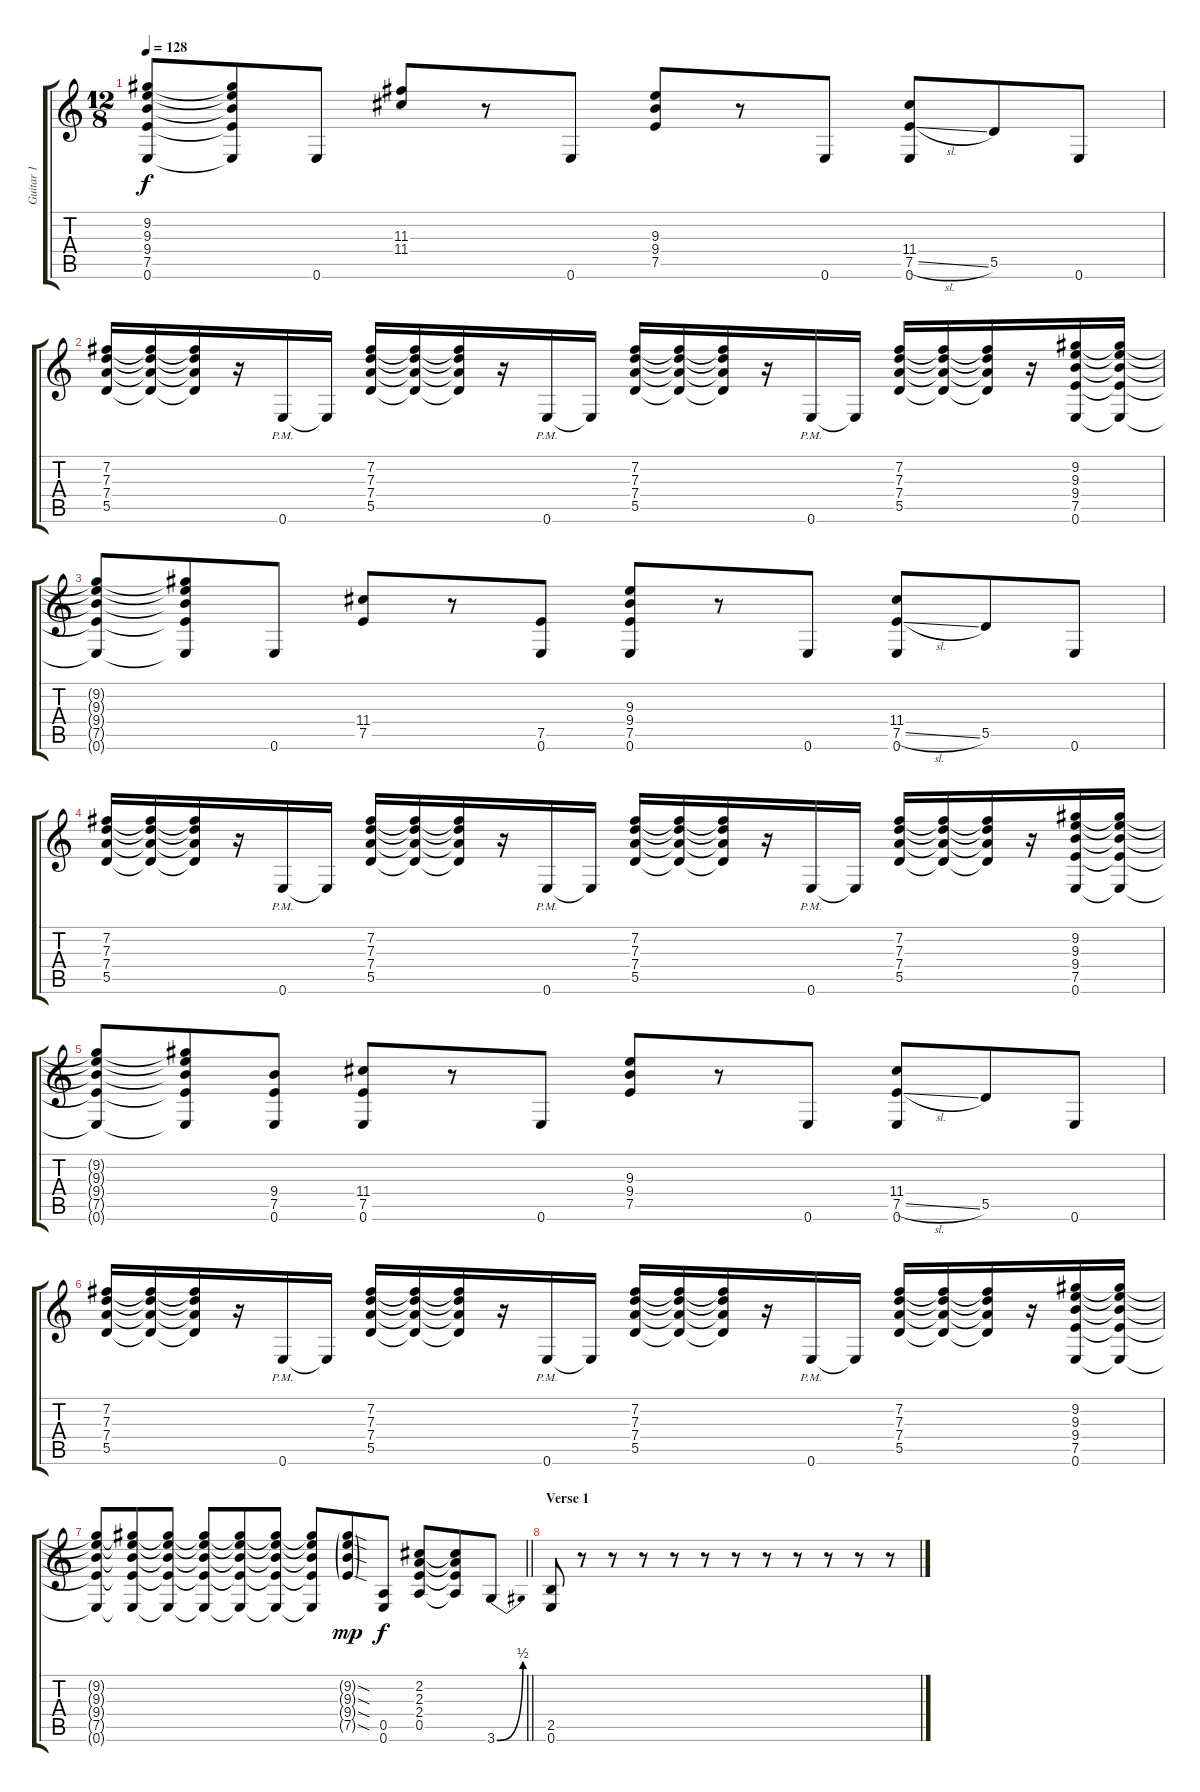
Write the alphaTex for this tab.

\track ("Guitar 1" "Guitar 1") {instrument distortionguitar}
\staff {score tabs}
\tuning (E4 B3 G3 D3 A2 E2) {hide}
\ts (12 8)
\tempo 128
\clef g2
\ks c
(9.2{t} 9.3{t} 9.4{t} 7.5{t} 0.6{t}).8{dy f} (9.2{t} 9.3{t} 9.4{t} 7.5{t} 0.6{t}).8 0.6.8 (11.3 11.4).8 r.8 0.6.8 (9.3 9.4 7.5).8 r.8 0.6.8 (11.4 7.5{sl} 0.6).8 5.5.8 0.6.8 |
(7.2 7.3 7.4 5.5).16 (7.2{t} 7.3{t} 7.4{t} 5.5{t}).16 (7.2{t} 7.3{t} 7.4{t} 5.5{t}).16 r.16 0.6{pm}.16 0.6{t}.16 (7.2 7.3 7.4 5.5).16 (7.2{t} 7.3{t} 7.4{t} 5.5{t}).16 (7.2{t} 7.3{t} 7.4{t} 5.5{t}).16 r.16 0.6{pm}.16 0.6{t}.16 (7.2 7.3 7.4 5.5).16 (7.2{t} 7.3{t} 7.4{t} 5.5{t}).16 (7.2{t} 7.3{t} 7.4{t} 5.5{t}).16 r.16 0.6{pm}.16 0.6{t}.16 (7.2 7.3 7.4 5.5).16 (7.2{t} 7.3{t} 7.4{t} 5.5{t}).16 (7.2{t} 7.3{t} 7.4{t} 5.5{t}).16 r.16 (9.2 9.3 9.4 7.5 0.6).16 (9.2{t} 9.3{t} 9.4{t} 7.5{t} 0.6{t}).16 |
(9.2{t} 9.3{t} 9.4{t} 7.5{t} 0.6{t}).8 (9.2{t} 9.3{t} 9.4{t} 7.5{t} 0.6{t}).8 0.6.8 (11.4 7.5).8 r.8 (7.5 0.6).8 (9.3 9.4 7.5 0.6).8 r.8 0.6.8 (11.4 7.5{sl} 0.6).8 5.5.8 0.6.8 |
(7.2 7.3 7.4 5.5).16 (7.2{t} 7.3{t} 7.4{t} 5.5{t}).16 (7.2{t} 7.3{t} 7.4{t} 5.5{t}).16 r.16 0.6{pm}.16 0.6{t}.16 (7.2 7.3 7.4 5.5).16 (7.2{t} 7.3{t} 7.4{t} 5.5{t}).16 (7.2{t} 7.3{t} 7.4{t} 5.5{t}).16 r.16 0.6{pm}.16 0.6{t}.16 (7.2 7.3 7.4 5.5).16 (7.2{t} 7.3{t} 7.4{t} 5.5{t}).16 (7.2{t} 7.3{t} 7.4{t} 5.5{t}).16 r.16 0.6{pm}.16 0.6{t}.16 (7.2 7.3 7.4 5.5).16 (7.2{t} 7.3{t} 7.4{t} 5.5{t}).16 (7.2{t} 7.3{t} 7.4{t} 5.5{t}).16 r.16 (9.2 9.3 9.4 7.5 0.6).16 (9.2{t} 9.3{t} 9.4{t} 7.5{t} 0.6{t}).16 |
(9.2{t} 9.3{t} 9.4{t} 7.5{t} 0.6{t}).8 (9.2{t} 9.3{t} 9.4{t} 7.5{t} 0.6{t}).8 (9.4 7.5 0.6).8 (11.4 7.5 0.6).8 r.8 0.6.8 (9.3 9.4 7.5).8 r.8 0.6.8 (11.4 7.5{sl} 0.6).8 5.5.8 0.6.8 |
(7.2 7.3 7.4 5.5).16 (7.2{t} 7.3{t} 7.4{t} 5.5{t}).16 (7.2{t} 7.3{t} 7.4{t} 5.5{t}).16 r.16 0.6{pm}.16 0.6{t}.16 (7.2 7.3 7.4 5.5).16 (7.2{t} 7.3{t} 7.4{t} 5.5{t}).16 (7.2{t} 7.3{t} 7.4{t} 5.5{t}).16 r.16 0.6{pm}.16 0.6{t}.16 (7.2 7.3 7.4 5.5).16 (7.2{t} 7.3{t} 7.4{t} 5.5{t}).16 (7.2{t} 7.3{t} 7.4{t} 5.5{t}).16 r.16 0.6{pm}.16 0.6{t}.16 (7.2 7.3 7.4 5.5).16 (7.2{t} 7.3{t} 7.4{t} 5.5{t}).16 (7.2{t} 7.3{t} 7.4{t} 5.5{t}).16 r.16 (9.2 9.3 9.4 7.5 0.6).16 (9.2{t} 9.3{t} 9.4{t} 7.5{t} 0.6{t}).16 |
\barLineRight lightlight
(9.2{t} 9.3{t} 9.4{t} 7.5{t} 0.6{t}).8 (9.2{t} 9.3{t} 9.4{t} 7.5{t} 0.6{t}).8 (9.2{t} 9.3{t} 9.4{t} 7.5{t} 0.6{t}).8 (9.2{t} 9.3{t} 9.4{t} 7.5{t} 0.6{t}).8 (9.2{t} 9.3{t} 9.4{t} 7.5{t} 0.6{t}).8 (9.2{t} 9.3{t} 9.4{t} 7.5{t} 0.6{t}).8 (9.2{t} 9.3{t} 9.4{t} 7.5{t} 0.6{t}).8 (9.2{sod g} 9.3{sod g} 9.4{sod g} 7.5{sod g}).8{dy mp} (0.5 0.6).8{dy f} (2.2 2.3 2.4 0.5).8 (2.2{t} 2.3{t} 2.4{t} 0.5{t}).8 3.6{be (bend 0 0 60 2)}.8 |
\section ("" "Verse 1")
(2.5 0.6).8 r.8 r.8 r.8 r.8 r.8 r.8 r.8 r.8 r.8 r.8 r.8
